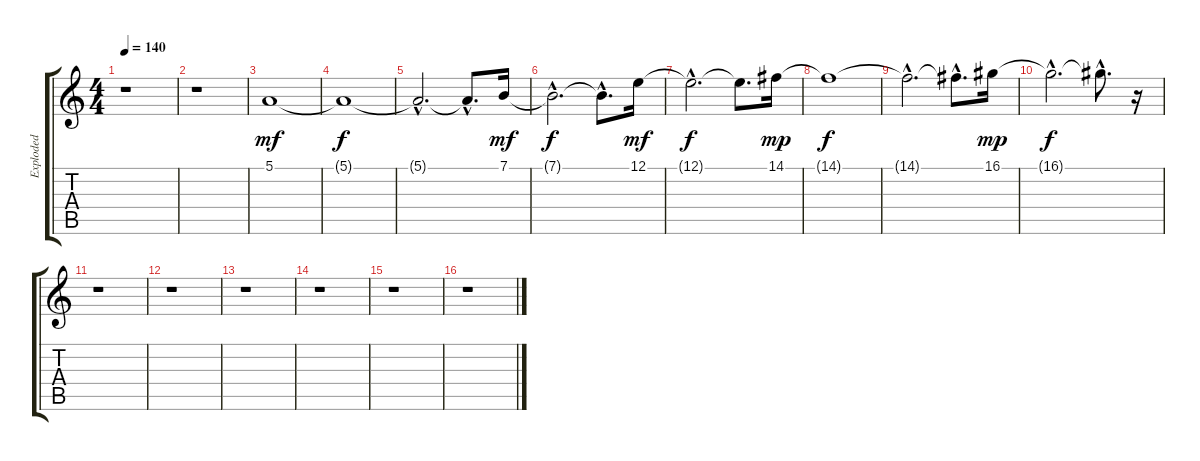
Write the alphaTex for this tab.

\track ("Exploded" "Exploded") {instrument viola}
\staff {score tabs}
\tuning (E4 B3 G3 D3 A2 E2) {hide}
\ts (4 4)
\tempo 140
\clef g2
\ks c
r.1{dy mf} |
r.1 |
5.1.1 |
5.1{t}.1{dy f} |
5.1{hac t}.2{d} 5.1{hac t}.8{d} 7.1.16{dy mf} |
7.1{hac t}.2{d dy f} 7.1{hac t}.8{d} 12.1.16{dy mf} |
12.1{hac t}.2{d dy f} 12.1{t}.8{d} 14.1.16{dy mp} |
14.1{t}.1{dy f} |
14.1{hac t}.2{d} 14.1{hac t}.8{d} 16.1.16{dy mp} |
16.1{hac t}.2{d dy f} 16.1{hac t}.8{d} r.16 |
r.1 |
r.1 |
r.1 |
r.1 |
r.1 |
r.1
